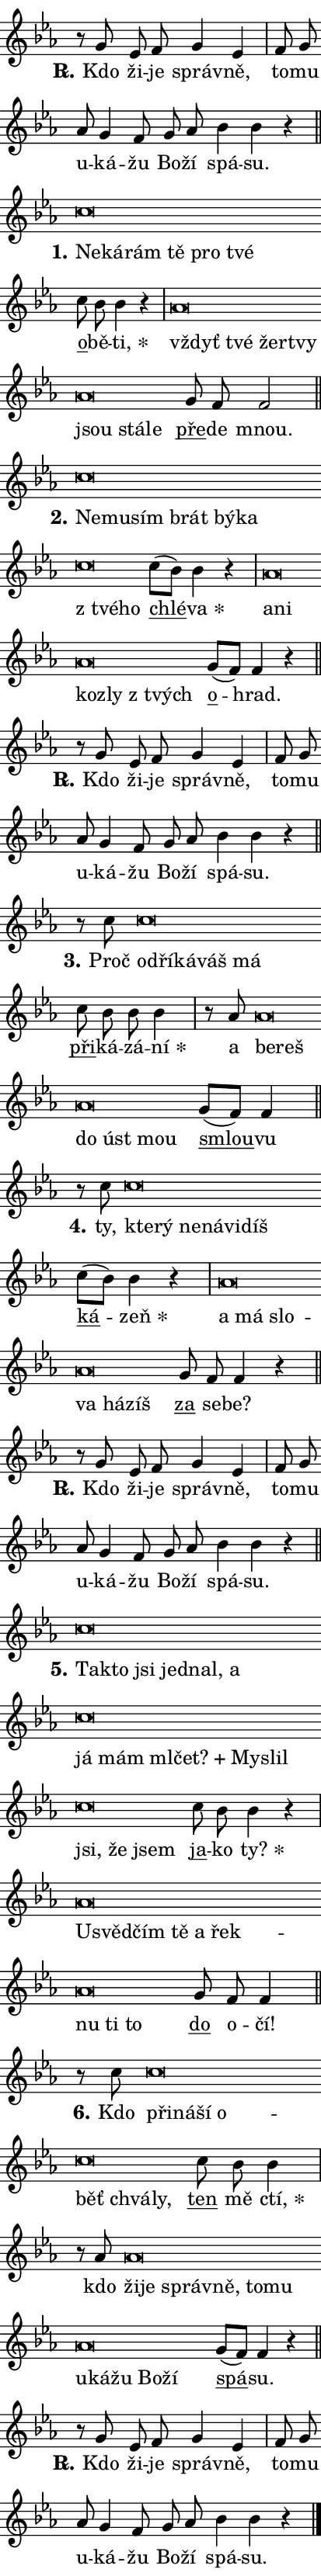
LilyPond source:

\version "2.24.0"
\header { tagline = "" }
\paper {
  indent = 0\cm
  top-margin = 0\cm
  right-margin = 0\cm
  bottom-margin = 0\cm
  left-margin = 0\cm
  paper-width = 7\cm
  page-breaking = #ly:one-page-breaking
  system-system-spacing.basic-distance = #11
  score-system-spacing.basic-distance = #11
  ragged-last = ##f
}


%% Author: Thomas Morley
%% https://lists.gnu.org/archive/html/lilypond-user/2020-05/msg00002.html
#(define (line-position grob)
"Returns position of @var[grob} in current system:
   @code{'start}, if at first time-step
   @code{'end}, if at last time-step
   @code{'middle} otherwise
"
  (let* ((col (ly:item-get-column grob))
         (ln (ly:grob-object col 'left-neighbor))
         (rn (ly:grob-object col 'right-neighbor))
         (col-to-check-left (if (ly:grob? ln) ln col))
         (col-to-check-right (if (ly:grob? rn) rn col))
         (break-dir-left
           (and
             (ly:grob-property col-to-check-left 'non-musical #f)
             (ly:item-break-dir col-to-check-left)))
         (break-dir-right
           (and
             (ly:grob-property col-to-check-right 'non-musical #f)
             (ly:item-break-dir col-to-check-right))))
        (cond ((eqv? 1 break-dir-left) 'start)
              ((eqv? -1 break-dir-right) 'end)
              (else 'middle))))

#(define (tranparent-at-line-position vctor)
  (lambda (grob)
  "Relying on @code{line-position} select the relevant enry from @var{vctor}.
Used to determine transparency,"
    (case (line-position grob)
      ((end) (not (vector-ref vctor 0)))
      ((middle) (not (vector-ref vctor 1)))
      ((start) (not (vector-ref vctor 2))))))

noteHeadBreakVisibility =
#(define-music-function (break-visibility)(vector?)
"Makes @code{NoteHead}s transparent relying on @var{break-visibility}"
#{
  \override NoteHead.transparent =
    #(tranparent-at-line-position break-visibility)
#})

#(define delete-ledgers-for-transparent-note-heads
  (lambda (grob)
    "Reads whether a @code{NoteHead} is transparent.
If so this @code{NoteHead} is removed from @code{'note-heads} from
@var{grob}, which is supposed to be @code{LedgerLineSpanner}.
As a result ledgers are not printed for this @code{NoteHead}"
    (let* ((nhds-array (ly:grob-object grob 'note-heads))
           (nhds-list
             (if (ly:grob-array? nhds-array)
                 (ly:grob-array->list nhds-array)
                 '()))
           ;; Relies on the transparent-property being done before
           ;; Staff.LedgerLineSpanner.after-line-breaking is executed.
           ;; This is fragile ...
           (to-keep
             (remove
               (lambda (nhd)
                 (ly:grob-property nhd 'transparent #f))
               nhds-list)))
      ;; TODO find a better method to iterate over grob-arrays, similiar
      ;; to filter/remove etc for lists
      ;; For now rebuilt from scratch
      (set! (ly:grob-object grob 'note-heads)  '())
      (for-each
        (lambda (nhd)
          (ly:pointer-group-interface::add-grob grob 'note-heads nhd))
        to-keep))))

hideNotes = {
  \noteHeadBreakVisibility #begin-of-line-visible
}
unHideNotes = {
  \noteHeadBreakVisibility #all-visible
}

% work-around for resetting accidentals
% https://lilypond.org/doc/v2.23/Documentation/notation/displaying-rhythms#unmetered-music
cadenzaMeasure = {
  \cadenzaOff
  \partial 1024 s1024
  \cadenzaOn
}

#(define-markup-command (accent layout props text) (markup?)
  "Underline accented syllable"
  (interpret-markup layout props
    #{\markup \override #'(offset . 4.3) \underline { #text }#}))

responsum = \markup \concat {
  "R" \hspace #-1.05 \path #0.1 #'((moveto 0 0.07) (lineto 0.9 0.8)) \hspace #0.05 "."
}

\layout {
    \context {
        \Staff
        \remove "Time_signature_engraver"
        \override LedgerLineSpanner.after-line-breaking = #delete-ledgers-for-transparent-note-heads
    }
    \context {
        \Voice {
            \override NoteHead.output-attributes = #'((class . "notehead"))
            \override Hairpin.height = #0.55
        }
    }
    \context {
        \Lyrics {
            \override StanzaNumber.output-attributes = #'((class . "stanzanumber"))
            \override LyricSpace.minimum-distance = #0.9
            \override LyricText.font-name = #"TeX Gyre Schola"
            \override LyricText.font-size = 1
            \override StanzaNumber.font-name = #"TeX Gyre Schola Bold"
            \override StanzaNumber.font-size = 1
        }
    }
}

% magnetic-lyrics.ily
%
%   written by
%     Jean Abou Samra <jean@abou-samra.fr>
%     Werner Lemberg <wl@gnu.org>
%
%   adapted by
%     Jiri Hon <jiri.hon@gmail.com>
%
% Version 2022-Apr-15

% https://www.mail-archive.com/lilypond-user@gnu.org/msg149350.html

#(define (Left_hyphen_pointer_engraver context)
   "Collect syllable-hyphen-syllable occurrences in lyrics and store
them in properties.  This engraver only looks to the left.  For
example, if the lyrics input is @code{foo -- bar}, it does the
following.

@itemize @bullet
@item
Set the @code{text} property of the @code{LyricHyphen} grob between
@q{foo} and @q{bar} to @code{foo}.

@item
Set the @code{left-hyphen} property of the @code{LyricText} grob with
text @q{foo} to the @code{LyricHyphen} grob between @q{foo} and
@q{bar}.
@end itemize

Use this auxiliary engraver in combination with the
@code{lyric-@/text::@/apply-@/magnetic-@/offset!} hook."
   (let ((hyphen #f)
         (text #f))
     (make-engraver
      (acknowledgers
       ((lyric-syllable-interface engraver grob source-engraver)
        (set! text grob)))
      (end-acknowledgers
       ((lyric-hyphen-interface engraver grob source-engraver)
        ;(when (not (grob::has-interface grob 'lyric-space-interface))
          (set! hyphen grob)));)
      ((stop-translation-timestep engraver)
       (when (and text hyphen)
         (ly:grob-set-object! text 'left-hyphen hyphen))
       (set! text #f)
       (set! hyphen #f)))))

#(define (lyric-text::apply-magnetic-offset! grob)
   "If the space between two syllables is less than the value in
property @code{LyricText@/.details@/.squash-threshold}, move the right
syllable to the left so that it gets concatenated with the left
syllable.

Use this function as a hook for
@code{LyricText@/.after-@/line-@/breaking} if the
@code{Left_@/hyphen_@/pointer_@/engraver} is active."
   (let ((hyphen (ly:grob-object grob 'left-hyphen #f)))
     (when hyphen
       (let ((left-text (ly:spanner-bound hyphen LEFT)))
         (when (grob::has-interface left-text 'lyric-syllable-interface)
           (let* ((common (ly:grob-common-refpoint grob left-text X))
                  (this-x-ext (ly:grob-extent grob common X))
                  (left-x-ext
                   (begin
                     ;; Trigger magnetism for left-text.
                     (ly:grob-property left-text 'after-line-breaking)
                     (ly:grob-extent left-text common X)))
                  ;; `delta` is the gap width between two syllables.
                  (delta (- (interval-start this-x-ext)
                            (interval-end left-x-ext)))
                  (details (ly:grob-property grob 'details))
                  (threshold (assoc-get 'squash-threshold details 0.2)))
             (when (< delta threshold)
               (let* (;; We have to manipulate the input text so that
                      ;; ligatures crossing syllable boundaries are not
                      ;; disabled.  For languages based on the Latin
                      ;; script this is essentially a beautification.
                      ;; However, for non-Western scripts it can be a
                      ;; necessity.
                      (lt (ly:grob-property left-text 'text))
                      (rt (ly:grob-property grob 'text))
                      (is-space (grob::has-interface hyphen 'lyric-space-interface))
                      (space (if is-space " " ""))
                      (space-markup (grob-interpret-markup grob " "))
                      (space-size (interval-length (ly:stencil-extent space-markup X)))
                      (extra-delta (if is-space space-size 0))
                      ;; Append new syllable.
                      (ltrt-space (if (and (string? lt) (string? rt))
                                (string-append lt space rt)
                                (make-concat-markup (list lt space rt))))
                      ;; Right-align `ltrt` to the right side.
                      (ltrt-space-markup (grob-interpret-markup
                               grob
                               (make-translate-markup
                                (cons (interval-length this-x-ext) 0)
                                (make-right-align-markup ltrt-space)))))
                 (begin
                   ;; Don't print `left-text`.
                   (ly:grob-set-property! left-text 'stencil #f)
                   ;; Set text and stencil (which holds all collected
                   ;; syllables so far) and shift it to the left.
                   (ly:grob-set-property! grob 'text ltrt-space)
                   (ly:grob-set-property! grob 'stencil ltrt-space-markup)
                   (ly:grob-translate-axis! grob (- (- delta extra-delta)) X))))))))))


#(define (lyric-hyphen::displace-bounds-first grob)
   ;; Make very sure this callback isn't triggered too early.
   (let ((left (ly:spanner-bound grob LEFT))
         (right (ly:spanner-bound grob RIGHT)))
     (ly:grob-property left 'after-line-breaking)
     (ly:grob-property right 'after-line-breaking)
     (ly:lyric-hyphen::print grob)))

squashThreshold = #0.4

\layout {
  \context {
    \Lyrics
    \consists #Left_hyphen_pointer_engraver
    \override LyricText.after-line-breaking =
      #lyric-text::apply-magnetic-offset!
    \override LyricHyphen.stencil = #lyric-hyphen::displace-bounds-first
    \override LyricText.details.squash-threshold = \squashThreshold
    \override LyricHyphen.minimum-distance = 0
    \override LyricHyphen.minimum-length = \squashThreshold
  }
}

squash = \override LyricText.details.squash-threshold = 9999
unSquash = \override LyricText.details.squash-threshold = \squashThreshold

left = \override LyricText.self-alignment-X = #LEFT
unLeft = \revert LyricText.self-alignment-X

starOffset = #(lambda (grob) 
                (let ((x_offset (ly:self-alignment-interface::aligned-on-x-parent grob)))
                  (if (= x_offset 0) 0 (+ x_offset 1.2))))

star = #(define-music-function (syllable)(string?)
"Append star separator at the end of a syllable"
#{
  \once \override LyricText.X-offset = #starOffset
  \lyricmode { \markup {
    #syllable
    \override #'((font-name . "TeX Gyre Schola Bold")) \hspace #0.2 \lower #0.65 \larger "*"
  } }
#})

starAccent = #(define-music-function (syllable)(string?)
"Append star separator at the end of a syllable and make accent"
#{
  \once \override LyricText.X-offset = #starOffset
  \lyricmode { \markup {
    \accent #syllable
    \override #'((font-name . "TeX Gyre Schola Bold")) \hspace #0.2 \lower #0.65 \larger "*"
  } }
#})

breath = #(define-music-function (syllable)(string?)
"Append breathing indicator at the end of a syllable"
#{
  \lyricmode { \markup { #syllable "+" } }
#})

optionalBreath = #(define-music-function (syllable)(string?)
"Append optional breathing indicator at the end of a syllable"
#{
  \lyricmode { \markup { #syllable "(+)" } }
#})


\score {
    <<
        \new Voice = "melody" { \cadenzaOn \key es \major \relative { r8 g' es f g4 es \cadenzaMeasure \bar "|" f8 g \bar "" as g4 f8 \bar "" g as \bar "" bes4 bes r \cadenzaMeasure \bar "||" \break } }
        \new Lyrics \lyricsto "melody" { \lyricmode { \set stanza = \responsum
Kdo ži -- je správ -- ně, to -- mu u -- ká -- žu Bo -- ží spá -- su. } }
    >>
    \layout {}
}

\score {
    <<
        \new Voice = "melody" { \cadenzaOn \key es \major \relative { c''\breve*1/16 \hideNotes \breve*1/16 \bar "" \breve*1/16 \bar "" \breve*1/16 \bar "" \breve*1/16 \breve*1/16 \bar "" \unHideNotes \bar "" c8 bes bes4 r \cadenzaMeasure \bar "|" as\breve*1/16 \hideNotes \breve*1/16 \bar "" \breve*1/16 \bar "" \breve*1/16 \bar "" \breve*1/16 \bar "" \breve*1/16 \breve*1/16 \bar "" \unHideNotes \bar "" g8 f f2 \cadenzaMeasure \bar "||" \break } }
        \new Lyrics \lyricsto "melody" { \lyricmode { \set stanza = "1."
\left Ne -- \squash ká -- rám tě pro tvé \unLeft \unSquash \markup \accent o -- bě -- \star ti, \left vždyť \squash tvé žer -- tvy jsou stá -- le \unLeft \unSquash \markup \accent pře -- de mnou. } }
    >>
    \layout {}
}

\score {
    <<
        \new Voice = "melody" { \cadenzaOn \key es \major \relative { c''\breve*1/16 \hideNotes \breve*1/16 \bar "" \breve*1/16 \bar "" \breve*1/16 \bar "" \breve*1/16 \bar "" \breve*1/16 \bar "" \breve*1/16 \breve*1/16 \bar "" \unHideNotes \bar "" c8[( bes)] bes4 r \cadenzaMeasure \bar "|" as\breve*1/16 \hideNotes \breve*1/16 \bar "" \breve*1/16 \bar "" \breve*1/16 \breve*1/16 \bar "" \unHideNotes \bar "" g8[( f)] f4 r \cadenzaMeasure \bar "||" \break } }
        \new Lyrics \lyricsto "melody" { \lyricmode { \set stanza = "2."
\left Ne -- \squash mu -- sím brát bý -- ka "z tvé" -- ho \unLeft \unSquash \markup \accent chlé -- \star va \left a -- \squash ni koz -- ly "z tvých" \unLeft \unSquash \markup \accent o -- hrad. } }
    >>
    \layout {}
}

\score {
    <<
        \new Voice = "melody" { \cadenzaOn \key es \major \relative { r8 g' es f g4 es \cadenzaMeasure \bar "|" f8 g \bar "" as g4 f8 \bar "" g as \bar "" bes4 bes r \cadenzaMeasure \bar "||" \break } }
        \new Lyrics \lyricsto "melody" { \lyricmode { \set stanza = \responsum
Kdo ži -- je správ -- ně, to -- mu u -- ká -- žu Bo -- ží spá -- su. } }
    >>
    \layout {}
}

\score {
    <<
        \new Voice = "melody" { \cadenzaOn \key es \major \relative { r8 c''8 c\breve*1/16 \hideNotes \breve*1/16 \bar "" \breve*1/16 \bar "" \breve*1/16 \breve*1/16 \bar "" \unHideNotes \bar "" c8 bes bes bes4 \cadenzaMeasure \bar "|" r8 as8 as\breve*1/16 \hideNotes \breve*1/16 \bar "" \breve*1/16 \bar "" \breve*1/16 \breve*1/16 \bar "" \unHideNotes \bar "" g8[( f)] f4 \cadenzaMeasure \bar "||" \break } }
        \new Lyrics \lyricsto "melody" { \lyricmode { \set stanza = "3."
Proč \left od -- \squash ří -- ká -- váš má \unLeft \unSquash \markup \accent při -- ká -- zá -- \star ní a \left be -- \squash reš do úst mou \unLeft \unSquash \markup \accent smlou -- vu } }
    >>
    \layout {}
}

\score {
    <<
        \new Voice = "melody" { \cadenzaOn \key es \major \relative { r8 c''8 c\breve*1/16 \hideNotes \breve*1/16 \bar "" \breve*1/16 \bar "" \breve*1/16 \bar "" \breve*1/16 \breve*1/16 \bar "" \unHideNotes \bar "" c8[( bes)] bes4 r \cadenzaMeasure \bar "|" as\breve*1/16 \hideNotes \breve*1/16 \bar "" \breve*1/16 \bar "" \breve*1/16 \bar "" \breve*1/16 \breve*1/16 \bar "" \unHideNotes \bar "" g8 f f4 r \cadenzaMeasure \bar "||" \break } }
        \new Lyrics \lyricsto "melody" { \lyricmode { \set stanza = "4."
ty, \left kte -- \squash rý ne -- ná -- vi -- díš \unLeft \unSquash \markup \accent ká -- \star zeň \left a \squash má slo -- va há -- zíš \unLeft \unSquash \markup \accent za se -- be? } }
    >>
    \layout {}
}

\score {
    <<
        \new Voice = "melody" { \cadenzaOn \key es \major \relative { r8 g' es f g4 es \cadenzaMeasure \bar "|" f8 g \bar "" as g4 f8 \bar "" g as \bar "" bes4 bes r \cadenzaMeasure \bar "||" \break } }
        \new Lyrics \lyricsto "melody" { \lyricmode { \set stanza = \responsum
Kdo ži -- je správ -- ně, to -- mu u -- ká -- žu Bo -- ží spá -- su. } }
    >>
    \layout {}
}

\score {
    <<
        \new Voice = "melody" { \cadenzaOn \key es \major \relative { c''\breve*1/16 \hideNotes \breve*1/16 \bar "" \breve*1/16 \bar "" \breve*1/16 \bar "" \breve*1/16 \bar "" \breve*1/16 \bar "" \breve*1/16 \bar "" \breve*1/16 \bar "" \breve*1/16 \bar "" \breve*1/16 \bar "" \breve*1/16 \bar "" \breve*1/16 \bar "" \breve*1/16 \bar "" \breve*1/16 \breve*1/16 \bar "" \unHideNotes \bar "" c8 bes bes4 r \cadenzaMeasure \bar "|" as\breve*1/16 \hideNotes \breve*1/16 \bar "" \breve*1/16 \bar "" \breve*1/16 \bar "" \breve*1/16 \bar "" \breve*1/16 \bar "" \breve*1/16 \bar "" \breve*1/16 \breve*1/16 \bar "" \unHideNotes \bar "" g8 f f4 \cadenzaMeasure \bar "||" \break } }
        \new Lyrics \lyricsto "melody" { \lyricmode { \set stanza = "5."
\left Tak -- \squash to jsi jed -- nal, a já mám ml -- \breath "čet?" My -- slil jsi, že jsem \unLeft \unSquash \markup \accent ja -- ko \star ty? \left U -- \squash svěd -- čím tě a řek -- nu ti to \unLeft \unSquash \markup \accent do o -- čí! } }
    >>
    \layout {}
}

\score {
    <<
        \new Voice = "melody" { \cadenzaOn \key es \major \relative { r8 c''8 c\breve*1/16 \hideNotes \breve*1/16 \bar "" \breve*1/16 \bar "" \breve*1/16 \bar "" \breve*1/16 \bar "" \breve*1/16 \breve*1/16 \bar "" \unHideNotes \bar "" c8 bes bes4 \cadenzaMeasure \bar "|" r8 as8 as\breve*1/16 \hideNotes \breve*1/16 \bar "" \breve*1/16 \bar "" \breve*1/16 \bar "" \breve*1/16 \bar "" \breve*1/16 \bar "" \breve*1/16 \bar "" \breve*1/16 \bar "" \breve*1/16 \bar "" \breve*1/16 \breve*1/16 \bar "" \unHideNotes \bar "" g8[( f)] f4 r \cadenzaMeasure \bar "||" \break } }
        \new Lyrics \lyricsto "melody" { \lyricmode { \set stanza = "6."
Kdo \left při -- \squash ná -- ší o -- běť chvá -- ly, \unLeft \unSquash \markup \accent ten mě \star ctí, kdo \left ži -- \squash je správ -- ně, to -- mu u -- ká -- žu Bo -- ží \unLeft \unSquash \markup \accent spá -- su. } }
    >>
    \layout {}
}

\score {
    <<
        \new Voice = "melody" { \cadenzaOn \key es \major \relative { r8 g' es f g4 es \cadenzaMeasure \bar "|" f8 g \bar "" as g4 f8 \bar "" g as \bar "" bes4 bes r \cadenzaMeasure \bar "||" \break } \bar "|." }
        \new Lyrics \lyricsto "melody" { \lyricmode { \set stanza = \responsum
Kdo ži -- je správ -- ně, to -- mu u -- ká -- žu Bo -- ží spá -- su. } }
    >>
    \layout {}
}
